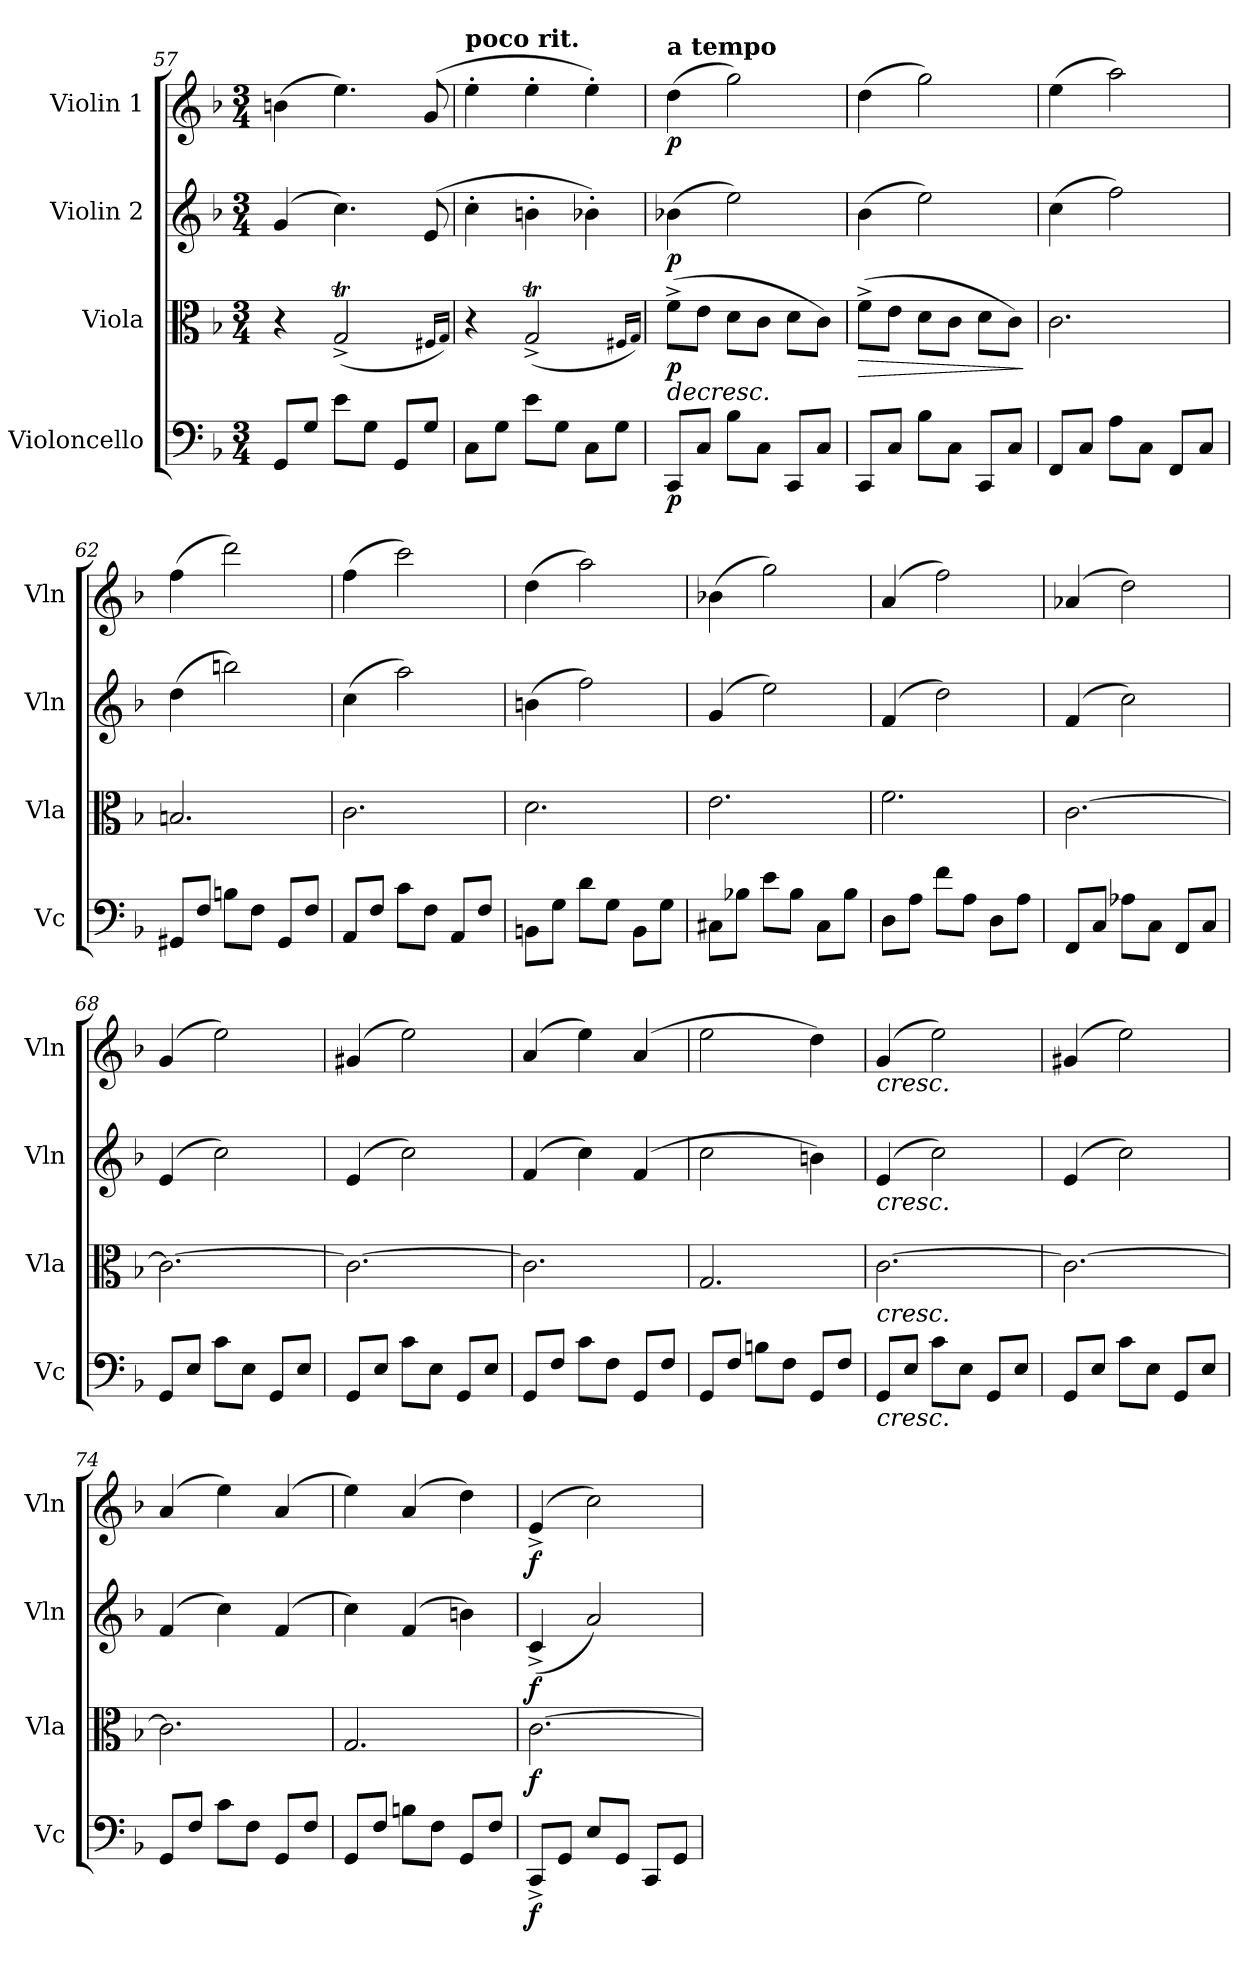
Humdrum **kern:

**kern	**dynam	**kern	**dynam	**kern	**dynam	**kern	**dynam
*part4	*part4	*part3	*part3	*part2	*part2	*part1	*part1
*staff4	*staff4	*staff3	*staff3	*staff2	*staff2	*staff1	*staff1
*I"Violoncello	*	*I"Viola	*	*I"Violin 2	*	*I"Violin 1	*
*I'Vc	*	*I'Vla	*	*I'Vln	*	*I'Vln	*
!!LO:LB:g=z
*clefF4	*	*clefC3	*	*clefG2	*	*clefG2	*
*k[b-]	*	*k[b-]	*	*k[b-]	*	*k[b-]	*
*M3/4	*	*M3/4	*	*M3/4	*	*M3/4	*
=57	=57	=57	=57	=57	=57	=57	=57
8GG/L	.	4r	.	(4g/	.	(4bn\	.
8G/J	.	.	.	.	.	.	.
8e\L	.	(2GT^>/	.	4.cc\)	.	4.ee\)	.
8G\J	.	.	.	.	.	.	.
8GG/L	.	.	.	.	.	.	.
8G/J	.	.	.	(>8e/	.	(>8g/	.
.	.	16qF#X/LL	.	.	.	.	.
.	.	16qG/JJ)	.	.	.	.	.
=58	=58	=58	=58	=58	=58	=58	=58
!	!	!	!	!	!	!LO:TX:a:B:t=poco rit.	!
8C\L	.	4r	.	4cc'\	.	4ee'\	.
8G\J	.	.	.	.	.	.	.
8e\L	.	(2GT^>/	.	4bn'\	.	4ee'\	.
8G\J	.	.	.	.	.	.	.
8C\L	.	.	.	4b-X'\)	.	4ee'\)	.
8G\J	.	.	.	.	.	.	.
.	.	16qF#X/LL	.	.	.	.	.
.	.	16qG/JJ)	.	.	.	.	.
=59	=59	=59	=59	=59	=59	=59	=59
!	!	!	!	!	!	!LO:TX:a:B:t=a tempo	!
!	!LO:DY:b	!	!LO:HP:b	!	!	!	!
!	!	!	!LO:DY:n=1:b	!	!LO:DY:b	!	!LO:DY:b
8CC/L	p	(8f^\L	> p	(4b-X\	p	(4dd\	p
8C/J	.	8e\J	.	.	.	.	.
8B-\L	.	8d\L	.	2ee\)	.	2gg\)	.
8C\J	.	8c\J	.	.	.	.	.
8CC/L	.	8d\L	.	.	.	.	.
8C/J	.	8c\J)	.	.	.	.	.
=60	=60	=60	=60	=60	=60	=60	=60
!	!	!	!LO:HP:b	!	!	!	!
8CC/L	.	(8f^\L	>	(4b-\	.	(4dd\	.
8C/J	.	8e\J	.	.	.	.	.
8B-\L	.	8d\L	.	2ee\)	.	2gg\)	.
8C\J	.	8c\J	.	.	.	.	.
8CC/L	.	8d\L	.	.	.	.	.
8C/J	.	8c\J)	.	.	.	.	.
.	.	.	]	.	.	.	.
=61	=61	=61	=61	=61	=61	=61	=61
8FF/L	.	2.c\	.	(4cc\	.	(4ee\	.
8C/J	.	.	.	.	.	.	.
8A\L	.	.	.	2ff\)	.	2aa\)	.
8C\J	.	.	.	.	.	.	.
8FF/L	.	.	.	.	.	.	.
8C/J	.	.	.	.	.	.	.
=62	=62	=62	=62	=62	=62	=62	=62
8GG#X/L	.	2.Bn/	.	(4dd\	.	(4ff\	.
8F/J	.	.	.	.	.	.	.
8Bn\L	.	.	.	2bbn\)	.	2ddd\)	.
8F\J	.	.	.	.	.	.	.
8GG#/L	.	.	.	.	.	.	.
8F/J	.	.	.	.	.	.	.
!!LO:LB:g=z
=63	=63	=63	=63	=63	=63	=63	=63
8AA/L	.	2.c\	.	(4cc\	.	(4ff\	.
8F/J	.	.	.	.	.	.	.
8c\L	.	.	.	2aa\)	.	2ccc\)	.
8F\J	.	.	.	.	.	.	.
8AA/L	.	.	.	.	.	.	.
8F/J	.	.	.	.	.	.	.
=64	=64	=64	=64	=64	=64	=64	=64
8BBn\L	.	2.d\	.	(4bn\	.	(4dd\	.
8G\J	.	.	.	.	.	.	.
8d\L	.	.	.	2ff\)	.	2aa\)	.
8G\J	.	.	.	.	.	.	.
8BB\L	.	.	.	.	.	.	.
8G\J	.	.	.	.	.	.	.
!!LO:LB:g=z
=65	=65	=65	=65	=65	=65	=65	=65
8C#X\L	.	2.e\	.	(4g/	.	(4b-X\	.
8B-X\J	.	.	.	.	.	.	.
8e\L	.	.	.	2ee\)	.	2gg\)	.
8B-\J	.	.	.	.	.	.	.
8C#\L	.	.	.	.	.	.	.
8B-\J	.	.	.	.	.	.	.
=66	=66	=66	=66	=66	=66	=66	=66
8D\L	.	2.f\	.	(4f/	.	(4a/	.
8A\J	.	.	.	.	.	.	.
8f\L	.	.	.	2dd\)	.	2ff\)	.
8A\J	.	.	.	.	.	.	.
8D\L	.	.	.	.	.	.	.
8A\J	.	.	.	.	.	.	.
=67	=67	=67	=67	=67	=67	=67	=67
8FF/L	.	[2.c\	.	(4f/	.	(4a-X/	.
8C/J	.	.	.	.	.	.	.
8A-X\L	.	.	.	2cc\)	.	2dd\)	.
8C\J	.	.	.	.	.	.	.
8FF/L	.	.	.	.	.	.	.
8C/J	.	.	.	.	.	.	.
=68	=68	=68	=68	=68	=68	=68	=68
8GG/L	.	2.c\_	.	(4e/	.	(4g/	.
8E/J	.	.	.	.	.	.	.
8c\L	.	.	.	2cc\)	.	2ee\)	.
8E\J	.	.	.	.	.	.	.
8GG/L	.	.	.	.	.	.	.
8E/J	.	.	.	.	.	.	.
=69	=69	=69	=69	=69	=69	=69	=69
8GG/L	.	2.c\_	.	(4e/	.	(4g#X/	.
8E/J	.	.	.	.	.	.	.
8c\L	.	.	.	2cc\)	.	2ee\)	.
8E\J	.	.	.	.	.	.	.
8GG/L	.	.	.	.	.	.	.
8E/J	.	.	.	.	.	.	.
=70	=70	=70	=70	=70	=70	=70	=70
8GG/L	.	2.c\]	.	(4f/	.	(4a/	.
8F/J	.	.	.	.	.	.	.
8c\L	.	.	.	4cc\)	.	4ee\)	.
8F\J	.	.	.	.	.	.	.
8GG/L	.	.	.	(>4f/	.	(>4a/	.
8F/J	.	.	.	.	.	.	.
!!LO:LB:g=z
=71	=71	=71	=71	=71	=71	=71	=71
8GG/L	.	2.G/	.	2cc\	.	2ee\	.
8F/J	.	.	.	.	.	.	.
8Bn\L	.	.	.	.	.	.	.
8F\J	.	.	.	.	.	.	.
8GG/L	.	.	.	4bn\)	.	4dd\)	.
8F/J	.	.	.	.	.	.	.
=72	=72	=72	=72	=72	=72	=72	=72
!	!	!	!	!	!	!LO:TX:b:i:t=cresc.	!
!	!	!	!	!LO:TX:b:i:t=cresc.	!	!	!
!	!	!LO:TX:b:i:t=cresc.	!	!	!	!	!
!LO:TX:b:i:t=cresc.	!	!	!	!	!	!	!
8GG/L	.	[2.c\	.	(4e/	.	(4g/	.
8E/J	.	.	.	.	.	.	.
8c\L	.	.	.	2cc\)	.	2ee\)	.
8E\J	.	.	.	.	.	.	.
8GG/L	.	.	.	.	.	.	.
8E/J	.	.	.	.	.	.	.
!!LO:PB:g=z
=73	=73	=73	=73	=73	=73	=73	=73
8GG/L	.	2.c\_	.	(4e/	.	(4g#X/	.
8E/J	.	.	.	.	.	.	.
8c\L	.	.	.	2cc\)	.	2ee\)	.
8E\J	.	.	.	.	.	.	.
8GG/L	.	.	.	.	.	.	.
8E/J	.	.	.	.	.	.	.
=74	=74	=74	=74	=74	=74	=74	=74
8GG/L	.	2.c\]	.	(4f/	.	(4a/	.
8F/J	.	.	.	.	.	.	.
8c\L	.	.	.	4cc\)	.	4ee\)	.
8F\J	.	.	.	.	.	.	.
8GG/L	.	.	.	(>4f/	.	(>4a/	.
8F/J	.	.	.	.	.	.	.
.	.	.	]	.	.	.	.
=75	=75	=75	=75	=75	=75	=75	=75
8GG/L	.	2.G/	.	4cc\)	.	4ee\)	.
8F/J	.	.	.	.	.	.	.
8Bn\L	.	.	.	(4f/	.	(4a/	.
8F\J	.	.	.	.	.	.	.
8GG/L	.	.	.	4bn\)	.	4dd\)	.
8F/J	.	.	.	.	.	.	.
=76	=76	=76	=76	=76	=76	=76	=76
!	!LO:DY:b	!	!LO:DY:b	!	!LO:DY:b	!	!LO:DY:b
8CC^</L	f	[2.c\	f	(4c^/	f	(4e^/	f
8GG/J	.	.	.	.	.	.	.
8E/L	.	.	.	2a/)	.	2cc\)	.
8GG/J	.	.	.	.	.	.	.
8CC/L	.	.	.	.	.	.	.
8GG/J	.	.	.	.	.	.	.
=	=	=	=	=	=	=	=
*-	*-	*-	*-	*-	*-	*-	*-
